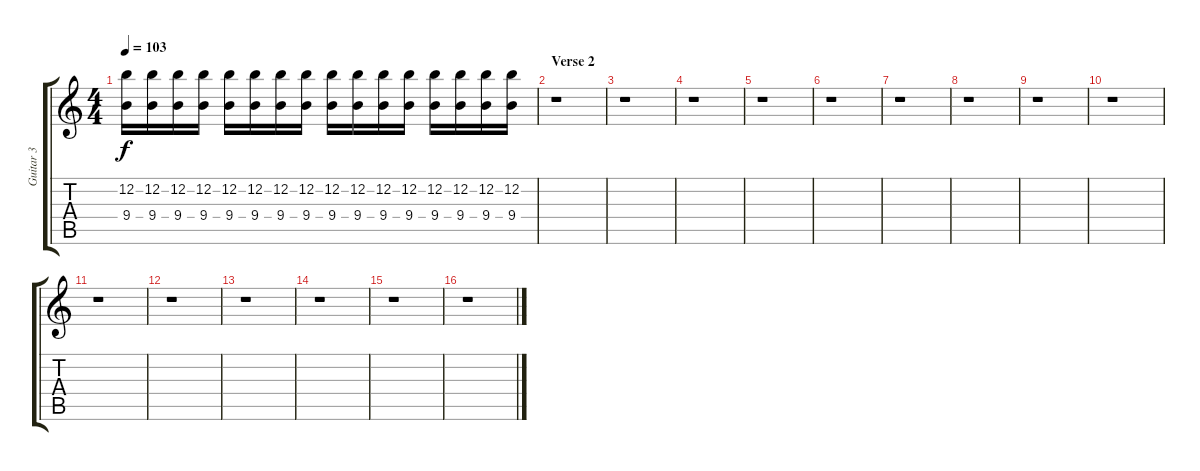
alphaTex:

\track ("Guitar 3" "Guitar 3") {instrument distortionguitar}
\staff {score tabs}
\tuning (E4 B3 G3 D3 A2 D2) {hide}
\ts (4 4)
\tempo 103
\clef g2
\ks c
(12.2 9.4).16{dy f} (12.2 9.4).16 (12.2 9.4).16 (12.2 9.4).16 (12.2 9.4).16 (12.2 9.4).16 (12.2 9.4).16 (12.2 9.4).16 (12.2 9.4).16 (12.2 9.4).16 (12.2 9.4).16 (12.2 9.4).16 (12.2 9.4).16 (12.2 9.4).16 (12.2 9.4).16 (12.2 9.4).16 |
\section ("" "Verse 2")
r.1 |
r.1 |
r.1 |
r.1 |
r.1 |
r.1 |
r.1 |
r.1 |
r.1 |
r.1 |
r.1 |
r.1 |
r.1 |
r.1 |
r.1
